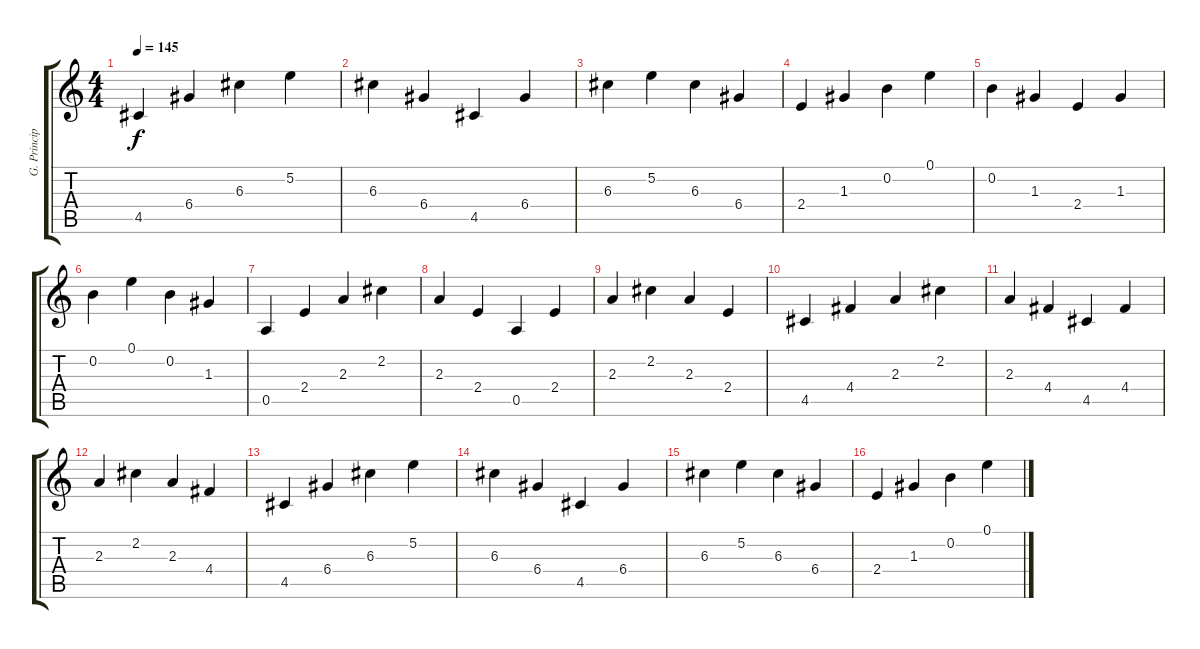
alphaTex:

\track ("G. Principal" "G. Princip") {instrument electricguitarclean}
\staff {score tabs}
\tuning (E4 B3 G3 D3 A2 E2) {hide}
\ts (4 4)
\tempo 145
\clef g2
\ks c
4.5.4{dy f} 6.4.4 6.3.4 5.2.4 |
6.3.4 6.4.4 4.5.4 6.4.4 |
6.3.4 5.2.4 6.3.4 6.4.4 |
2.4.4 1.3.4 0.2.4 0.1.4 |
0.2.4 1.3.4 2.4.4 1.3.4 |
0.2.4 0.1.4 0.2.4 1.3.4 |
0.5.4 2.4.4 2.3.4 2.2.4 |
2.3.4 2.4.4 0.5.4 2.4.4 |
2.3.4 2.2.4 2.3.4 2.4.4 |
4.5.4 4.4.4 2.3.4 2.2.4 |
2.3.4 4.4.4 4.5.4 4.4.4 |
2.3.4 2.2.4 2.3.4 4.4.4 |
4.5.4 6.4.4 6.3.4 5.2.4 |
6.3.4 6.4.4 4.5.4 6.4.4 |
6.3.4 5.2.4 6.3.4 6.4.4 |
2.4.4 1.3.4 0.2.4 0.1.4
